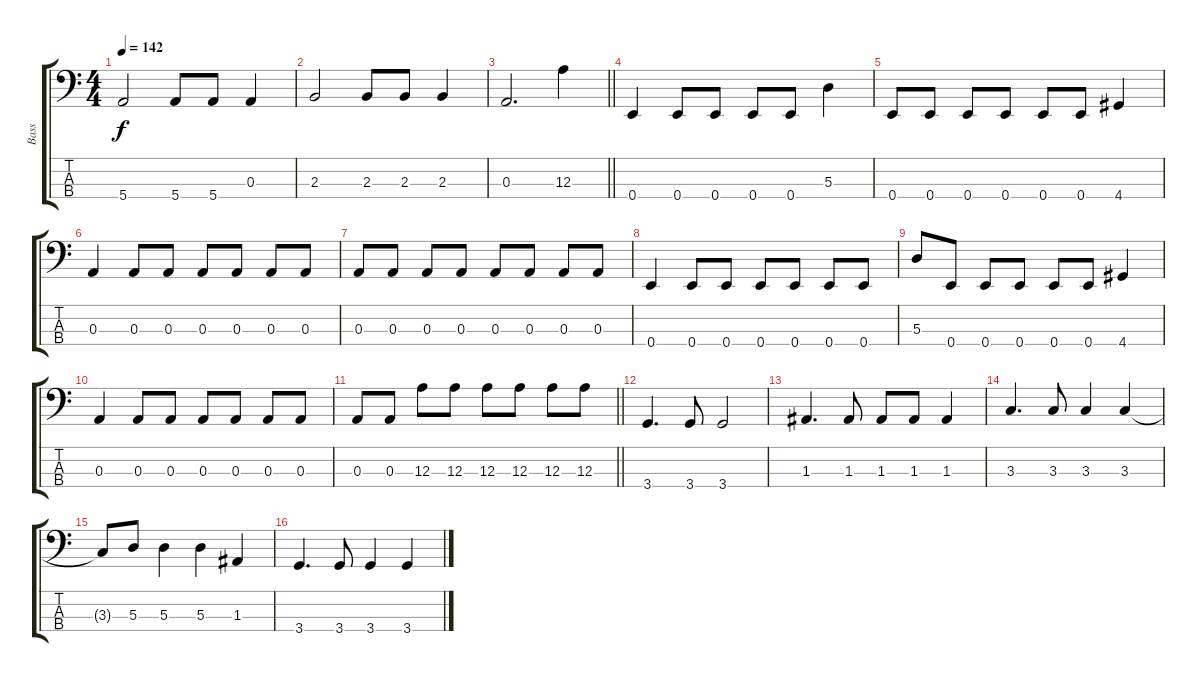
\track ("Bass" "Bass") {instrument electricbassfinger}
\staff {score tabs}
\tuning (G2 D2 A1 E1) {hide}
\ts (4 4)
\tempo 142
\clef f4
\ks c
5.4.2{dy f} 5.4.8 5.4.8 0.3.4 |
2.3.2 2.3.8 2.3.8 2.3.4 |
\barLineRight lightlight
0.3.2{d} 12.3.4 |
0.4.4 0.4.8 0.4.8 0.4.8 0.4.8 5.3.4 |
0.4.8 0.4.8 0.4.8 0.4.8 0.4.8 0.4.8 4.4.4 |
0.3.4 0.3.8 0.3.8 0.3.8 0.3.8 0.3.8 0.3.8 |
0.3.8 0.3.8 0.3.8 0.3.8 0.3.8 0.3.8 0.3.8 0.3.8 |
0.4.4 0.4.8 0.4.8 0.4.8 0.4.8 0.4.8 0.4.8 |
5.3.8 0.4.8 0.4.8 0.4.8 0.4.8 0.4.8 4.4.4 |
0.3.4 0.3.8 0.3.8 0.3.8 0.3.8 0.3.8 0.3.8 |
\barLineRight lightlight
0.3.8 0.3.8 12.3.8 12.3.8 12.3.8 12.3.8 12.3.8 12.3.8 |
3.4.4{d} 3.4.8 3.4.2 |
1.3.4{d} 1.3.8 1.3.8 1.3.8 1.3.4 |
3.3.4{d} 3.3.8 3.3.4 3.3.4 |
3.3{t}.8 5.3.8 5.3.4 5.3.4 1.3.4 |
3.4.4{d} 3.4.8 3.4.4 3.4.4
